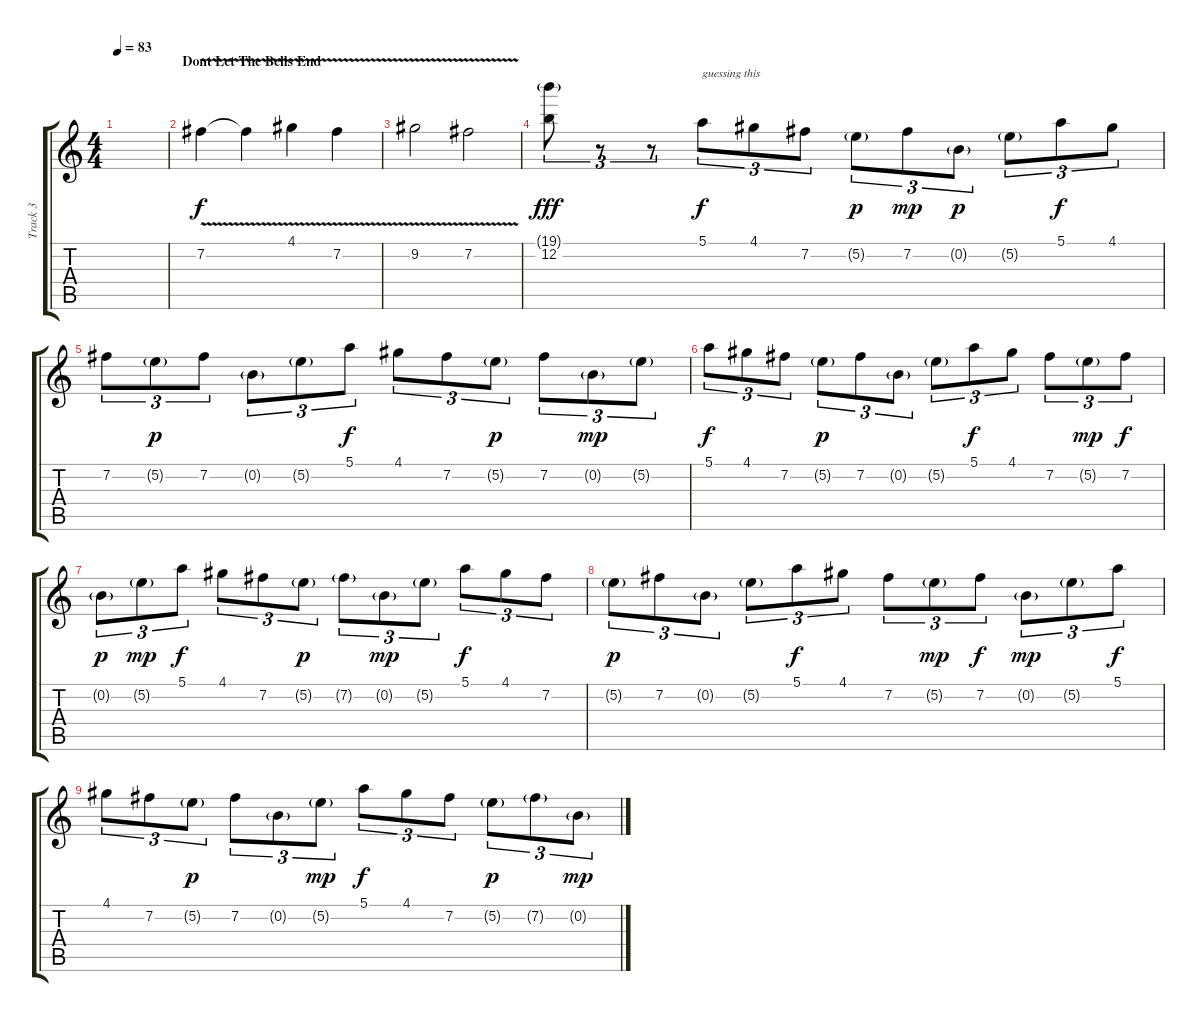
\track ("Track 3" "Track 3") {instrument distortionguitar}
\staff {score tabs}
\tuning (E4 B3 G3 D3 A2 D2) {hide}
\ts (4 4)
\tempo 83
\clef g2
\ks c
|
\section ("" "Dont Let The Bells End")
7.2{v}.4 7.2{t}.4 4.1{v}.4 7.2{v}.4 |
9.2{v}.2 7.2{v}.2 |
(19.1{g} 12.2).8{tu (3 2) dy fff volume 16 instrument tubularbells} r.8{tu (3 2)} r.8{tu (3 2)} 5.1.8{tu (3 2) txt "guessing this" dy f volume 16 instrument tubularbells} 4.1.8{tu (3 2) volume 0} 7.2.8{tu (3 2)} 5.2{g}.8{tu (3 2) dy p} 7.2.8{tu (3 2) dy mp} 0.2{g}.8{tu (3 2) dy p} 5.2{g}.8{tu (3 2)} 5.1.8{tu (3 2) dy f} 4.1.8{tu (3 2)} |
7.2.8{tu (3 2)} 5.2{g}.8{tu (3 2) dy p} 7.2.8{tu (3 2)} 0.2{g}.8{tu (3 2)} 5.2{g}.8{tu (3 2)} 5.1.8{tu (3 2) dy f} 4.1.8{tu (3 2)} 7.2.8{tu (3 2)} 5.2{g}.8{tu (3 2) dy p} 7.2.8{tu (3 2)} 0.2{g}.8{tu (3 2) dy mp} 5.2{g}.8{tu (3 2)} |
5.1.8{tu (3 2) dy f} 4.1.8{tu (3 2)} 7.2.8{tu (3 2)} 5.2{g}.8{tu (3 2) dy p} 7.2.8{tu (3 2)} 0.2{g}.8{tu (3 2)} 5.2{g}.8{tu (3 2)} 5.1.8{tu (3 2) dy f} 4.1.8{tu (3 2)} 7.2.8{tu (3 2)} 5.2{g}.8{tu (3 2) dy mp} 7.2.8{tu (3 2) dy f} |
0.2{g}.8{tu (3 2) dy p} 5.2{g}.8{tu (3 2) dy mp} 5.1.8{tu (3 2) dy f} 4.1.8{tu (3 2)} 7.2.8{tu (3 2)} 5.2{g}.8{tu (3 2) dy p} 7.2{g}.8{tu (3 2)} 0.2{g}.8{tu (3 2) dy mp} 5.2{g}.8{tu (3 2)} 5.1.8{tu (3 2) dy f} 4.1.8{tu (3 2)} 7.2.8{tu (3 2)} |
5.2{g}.8{tu (3 2) dy p} 7.2.8{tu (3 2)} 0.2{g}.8{tu (3 2)} 5.2{g}.8{tu (3 2)} 5.1.8{tu (3 2) dy f} 4.1.8{tu (3 2)} 7.2.8{tu (3 2)} 5.2{g}.8{tu (3 2) dy mp} 7.2.8{tu (3 2) dy f} 0.2{g}.8{tu (3 2) dy mp} 5.2{g}.8{tu (3 2)} 5.1.8{tu (3 2) dy f} |
4.1.8{tu (3 2)} 7.2.8{tu (3 2)} 5.2{g}.8{tu (3 2) dy p} 7.2.8{tu (3 2)} 0.2{g}.8{tu (3 2)} 5.2{g}.8{tu (3 2) dy mp} 5.1.8{tu (3 2) dy f} 4.1.8{tu (3 2)} 7.2.8{tu (3 2)} 5.2{g}.8{tu (3 2) dy p} 7.2{g}.8{tu (3 2)} 0.2{g}.8{tu (3 2) dy mp}
